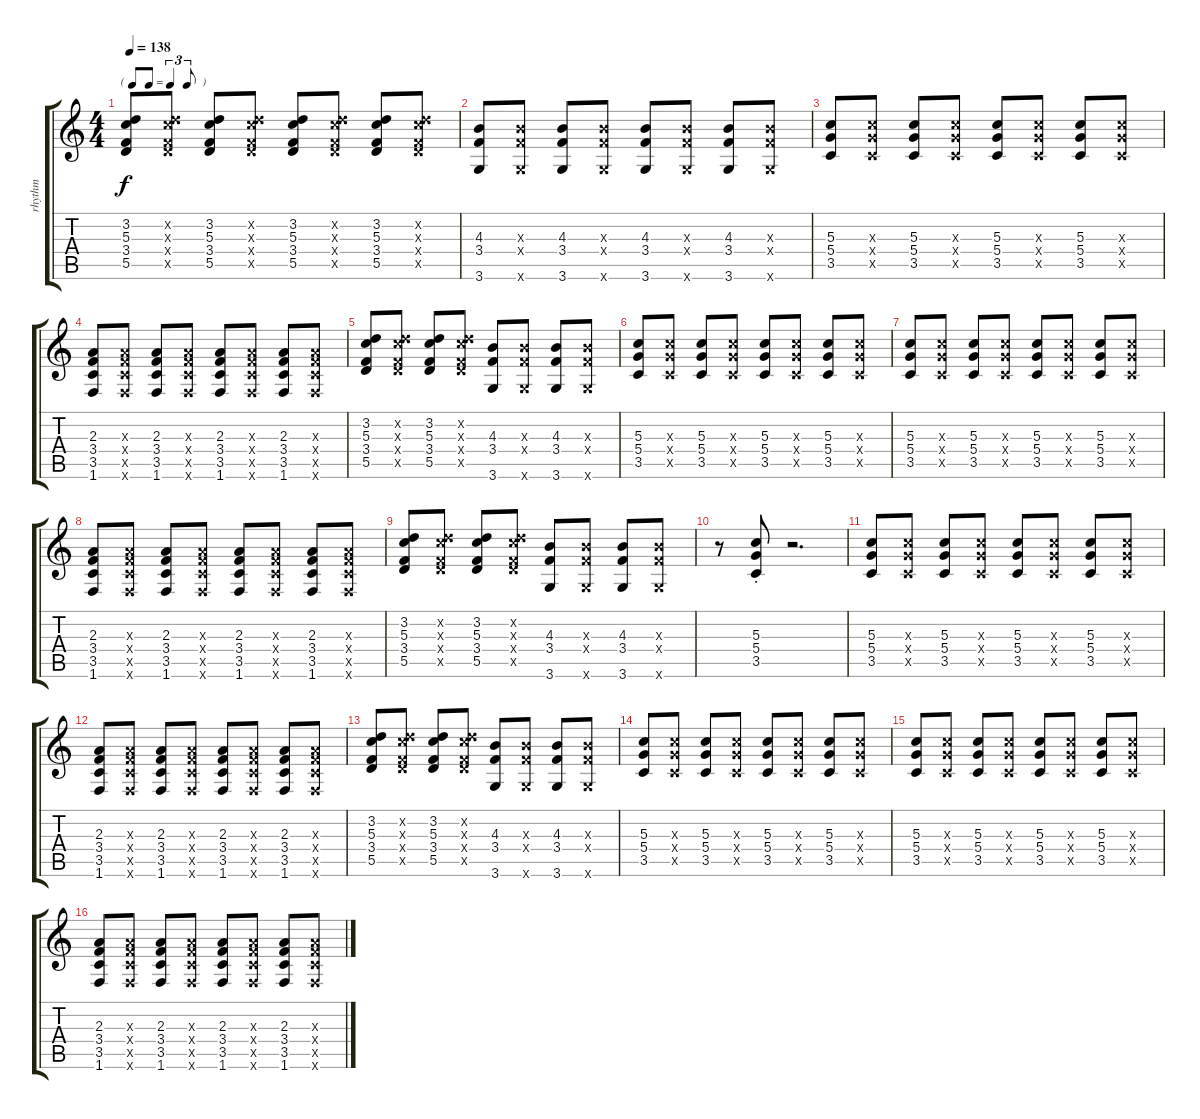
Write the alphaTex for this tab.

\track ("rhythm" "rhythm") {instrument acousticguitarnylon}
\staff {score tabs}
\tuning (E4 B3 G3 D3 A2 E2) {hide}
\ts (4 4)
\tf triplet8th
\tempo 138
\clef g2
\ks c
(3.2 5.3 3.4 5.5).8{dy f} (3.2{x} 5.3{x} 3.4{x} 5.5{x}).8 (3.2 5.3 3.4 5.5).8 (3.2{x} 5.3{x} 3.4{x} 5.5{x}).8 (3.2 5.3 3.4 5.5).8 (3.2{x} 5.3{x} 3.4{x} 5.5{x}).8 (3.2 5.3 3.4 5.5).8 (3.2{x} 5.3{x} 3.4{x} 5.5{x}).8 |
(4.3 3.4 3.6).8 (4.3{x} 3.4{x} 3.6{x}).8 (4.3 3.4 3.6).8 (4.3{x} 3.4{x} 3.6{x}).8 (4.3 3.4 3.6).8 (4.3{x} 3.4{x} 3.6{x}).8 (4.3 3.4 3.6).8 (4.3{x} 3.4{x} 3.6{x}).8 |
(5.3 5.4 3.5).8 (5.3{x} 5.4{x} 3.5{x}).8 (5.3 5.4 3.5).8 (5.3{x} 5.4{x} 3.5{x}).8 (5.3 5.4 3.5).8 (5.3{x} 5.4{x} 3.5{x}).8 (5.3 5.4 3.5).8 (5.3{x} 5.4{x} 3.5{x}).8 |
(2.3 3.4 3.5 1.6).8 (2.3{x} 3.4{x} 3.5{x} 1.6{x}).8 (2.3 3.4 3.5 1.6).8 (2.3{x} 3.4{x} 3.5{x} 1.6{x}).8 (2.3 3.4 3.5 1.6).8 (2.3{x} 3.4{x} 3.5{x} 1.6{x}).8 (2.3 3.4 3.5 1.6).8 (2.3{x} 3.4{x} 3.5{x} 1.6{x}).8 |
(3.2 5.3 3.4 5.5).8 (3.2{x} 5.3{x} 3.4{x} 5.5{x}).8 (3.2 5.3 3.4 5.5).8 (3.2{x} 5.3{x} 3.4{x} 5.5{x}).8 (4.3 3.4 3.6).8 (4.3{x} 3.4{x} 3.6{x}).8 (4.3 3.4 3.6).8 (4.3{x} 3.4{x} 3.6{x}).8 |
(5.3 5.4 3.5).8 (5.3{x} 5.4{x} 3.5{x}).8 (5.3 5.4 3.5).8 (5.3{x} 5.4{x} 3.5{x}).8 (5.3 5.4 3.5).8 (5.3{x} 5.4{x} 3.5{x}).8 (5.3 5.4 3.5).8 (5.3{x} 5.4{x} 3.5{x}).8 |
(5.3 5.4 3.5).8 (5.3{x} 5.4{x} 3.5{x}).8 (5.3 5.4 3.5).8 (5.3{x} 5.4{x} 3.5{x}).8 (5.3 5.4 3.5).8 (5.3{x} 5.4{x} 3.5{x}).8 (5.3 5.4 3.5).8 (5.3{x} 5.4{x} 3.5{x}).8 |
(2.3 3.4 3.5 1.6).8 (2.3{x} 3.4{x} 3.5{x} 1.6{x}).8 (2.3 3.4 3.5 1.6).8 (2.3{x} 3.4{x} 3.5{x} 1.6{x}).8 (2.3 3.4 3.5 1.6).8 (2.3{x} 3.4{x} 3.5{x} 1.6{x}).8 (2.3 3.4 3.5 1.6).8 (2.3{x} 3.4{x} 3.5{x} 1.6{x}).8 |
(3.2 5.3 3.4 5.5).8 (3.2{x} 5.3{x} 3.4{x} 5.5{x}).8 (3.2 5.3 3.4 5.5).8 (3.2{x} 5.3{x} 3.4{x} 5.5{x}).8 (4.3 3.4 3.6).8 (4.3{x} 3.4{x} 3.6{x}).8 (4.3 3.4 3.6).8 (4.3{x} 3.4{x} 3.6{x}).8 |
r.8 (5.3{st} 5.4{st} 3.5{st}).8 r.2{d} |
(5.3 5.4 3.5).8 (5.3{x} 5.4{x} 3.5{x}).8 (5.3 5.4 3.5).8 (5.3{x} 5.4{x} 3.5{x}).8 (5.3 5.4 3.5).8 (5.3{x} 5.4{x} 3.5{x}).8 (5.3 5.4 3.5).8 (5.3{x} 5.4{x} 3.5{x}).8 |
(2.3 3.4 3.5 1.6).8 (2.3{x} 3.4{x} 3.5{x} 1.6{x}).8 (2.3 3.4 3.5 1.6).8 (2.3{x} 3.4{x} 3.5{x} 1.6{x}).8 (2.3 3.4 3.5 1.6).8 (2.3{x} 3.4{x} 3.5{x} 1.6{x}).8 (2.3 3.4 3.5 1.6).8 (2.3{x} 3.4{x} 3.5{x} 1.6{x}).8 |
(3.2 5.3 3.4 5.5).8 (3.2{x} 5.3{x} 3.4{x} 5.5{x}).8 (3.2 5.3 3.4 5.5).8 (3.2{x} 5.3{x} 3.4{x} 5.5{x}).8 (4.3 3.4 3.6).8 (4.3{x} 3.4{x} 3.6{x}).8 (4.3 3.4 3.6).8 (4.3{x} 3.4{x} 3.6{x}).8 |
(5.3 5.4 3.5).8 (5.3{x} 5.4{x} 3.5{x}).8 (5.3 5.4 3.5).8 (5.3{x} 5.4{x} 3.5{x}).8 (5.3 5.4 3.5).8 (5.3{x} 5.4{x} 3.5{x}).8 (5.3 5.4 3.5).8 (5.3{x} 5.4{x} 3.5{x}).8 |
(5.3 5.4 3.5).8 (5.3{x} 5.4{x} 3.5{x}).8 (5.3 5.4 3.5).8 (5.3{x} 5.4{x} 3.5{x}).8 (5.3 5.4 3.5).8 (5.3{x} 5.4{x} 3.5{x}).8 (5.3 5.4 3.5).8 (5.3{x} 5.4{x} 3.5{x}).8 |
(2.3 3.4 3.5 1.6).8 (2.3{x} 3.4{x} 3.5{x} 1.6{x}).8 (2.3 3.4 3.5 1.6).8 (2.3{x} 3.4{x} 3.5{x} 1.6{x}).8 (2.3 3.4 3.5 1.6).8 (2.3{x} 3.4{x} 3.5{x} 1.6{x}).8 (2.3 3.4 3.5 1.6).8 (2.3{x} 3.4{x} 3.5{x} 1.6{x}).8
